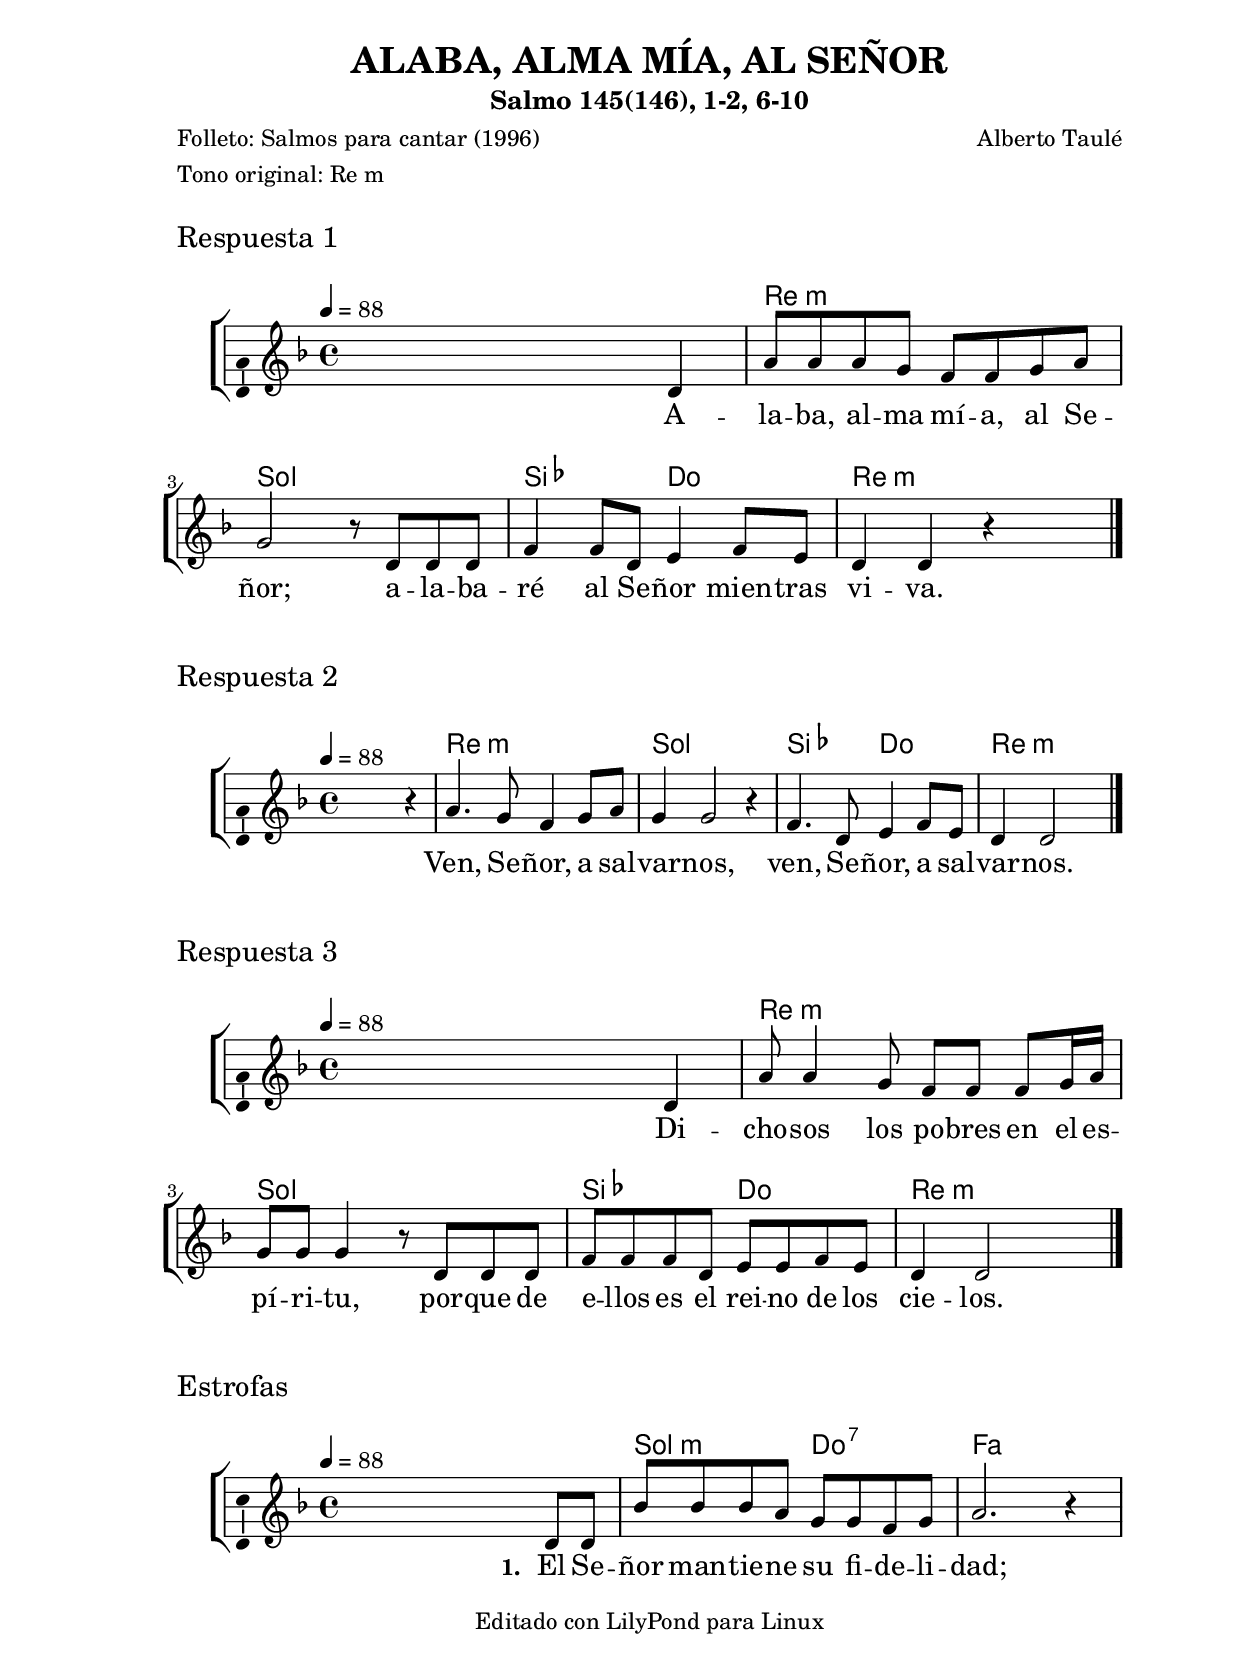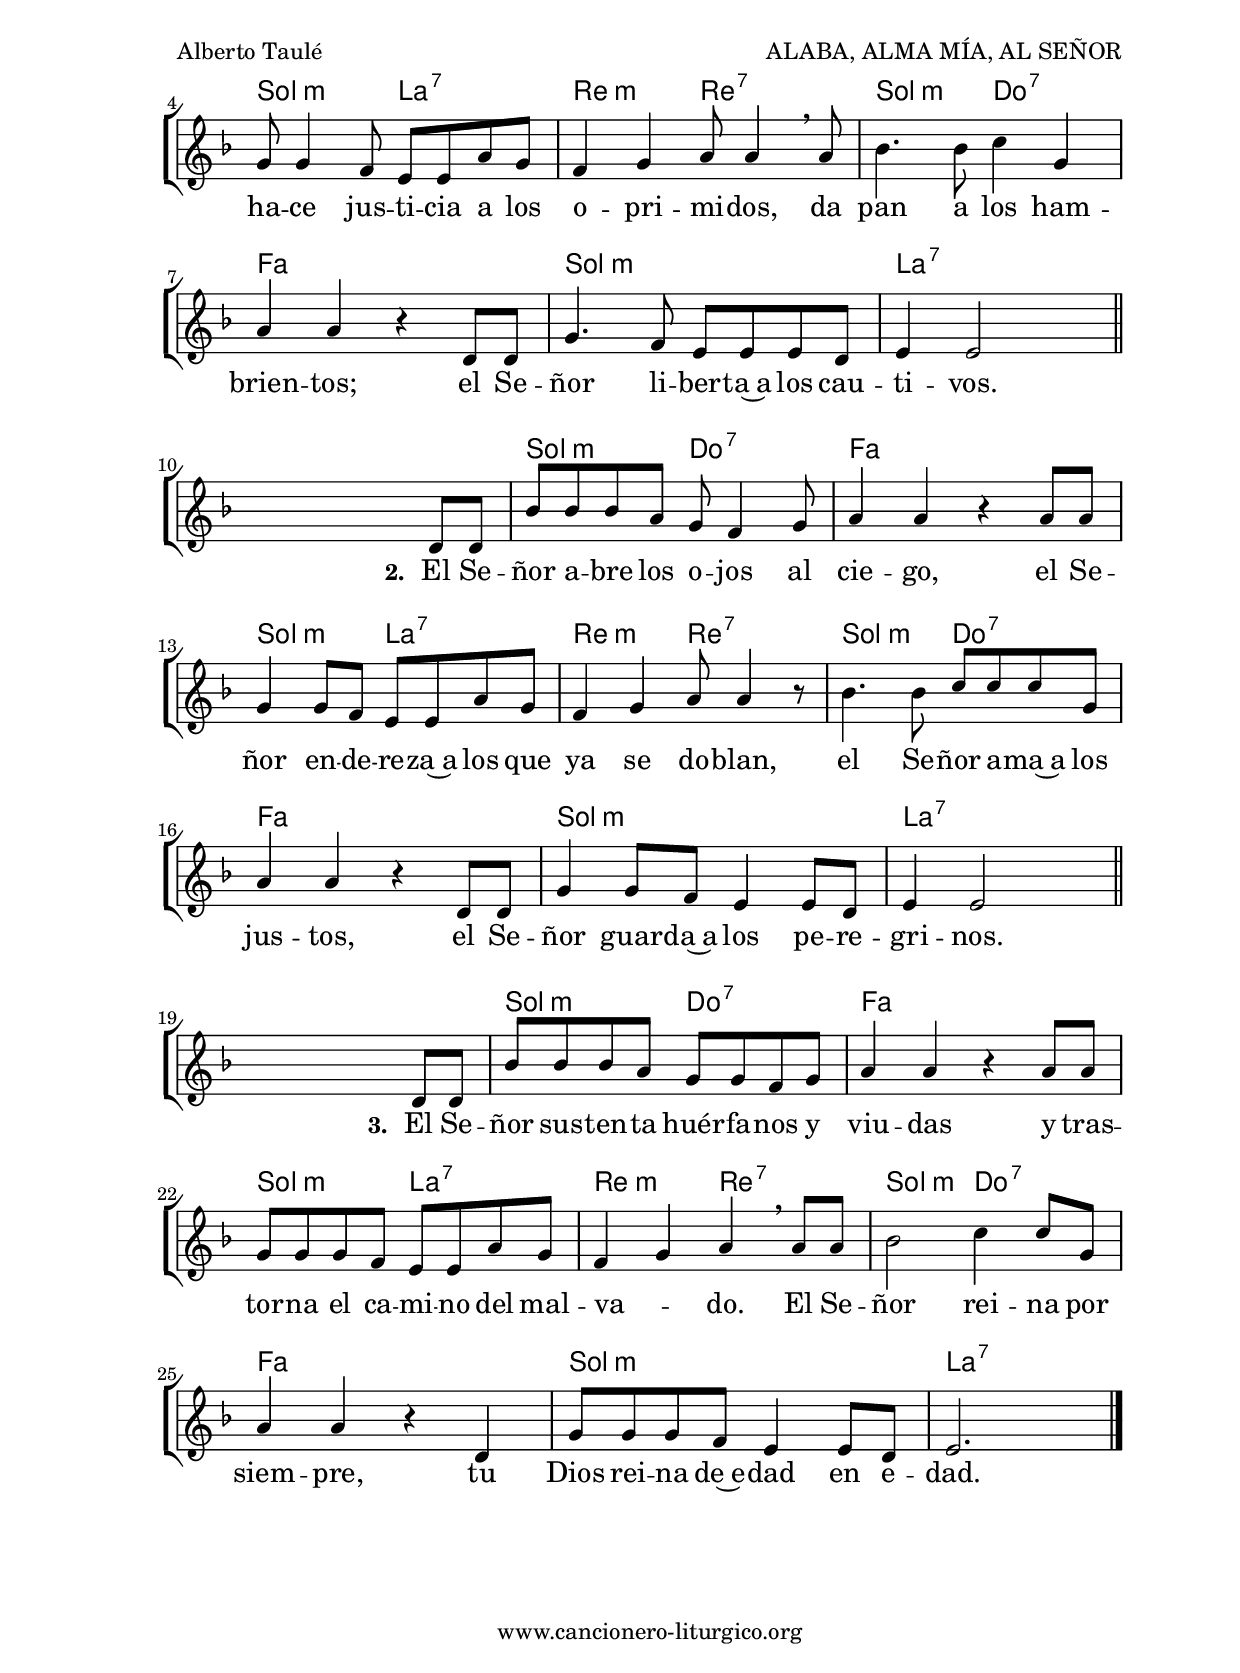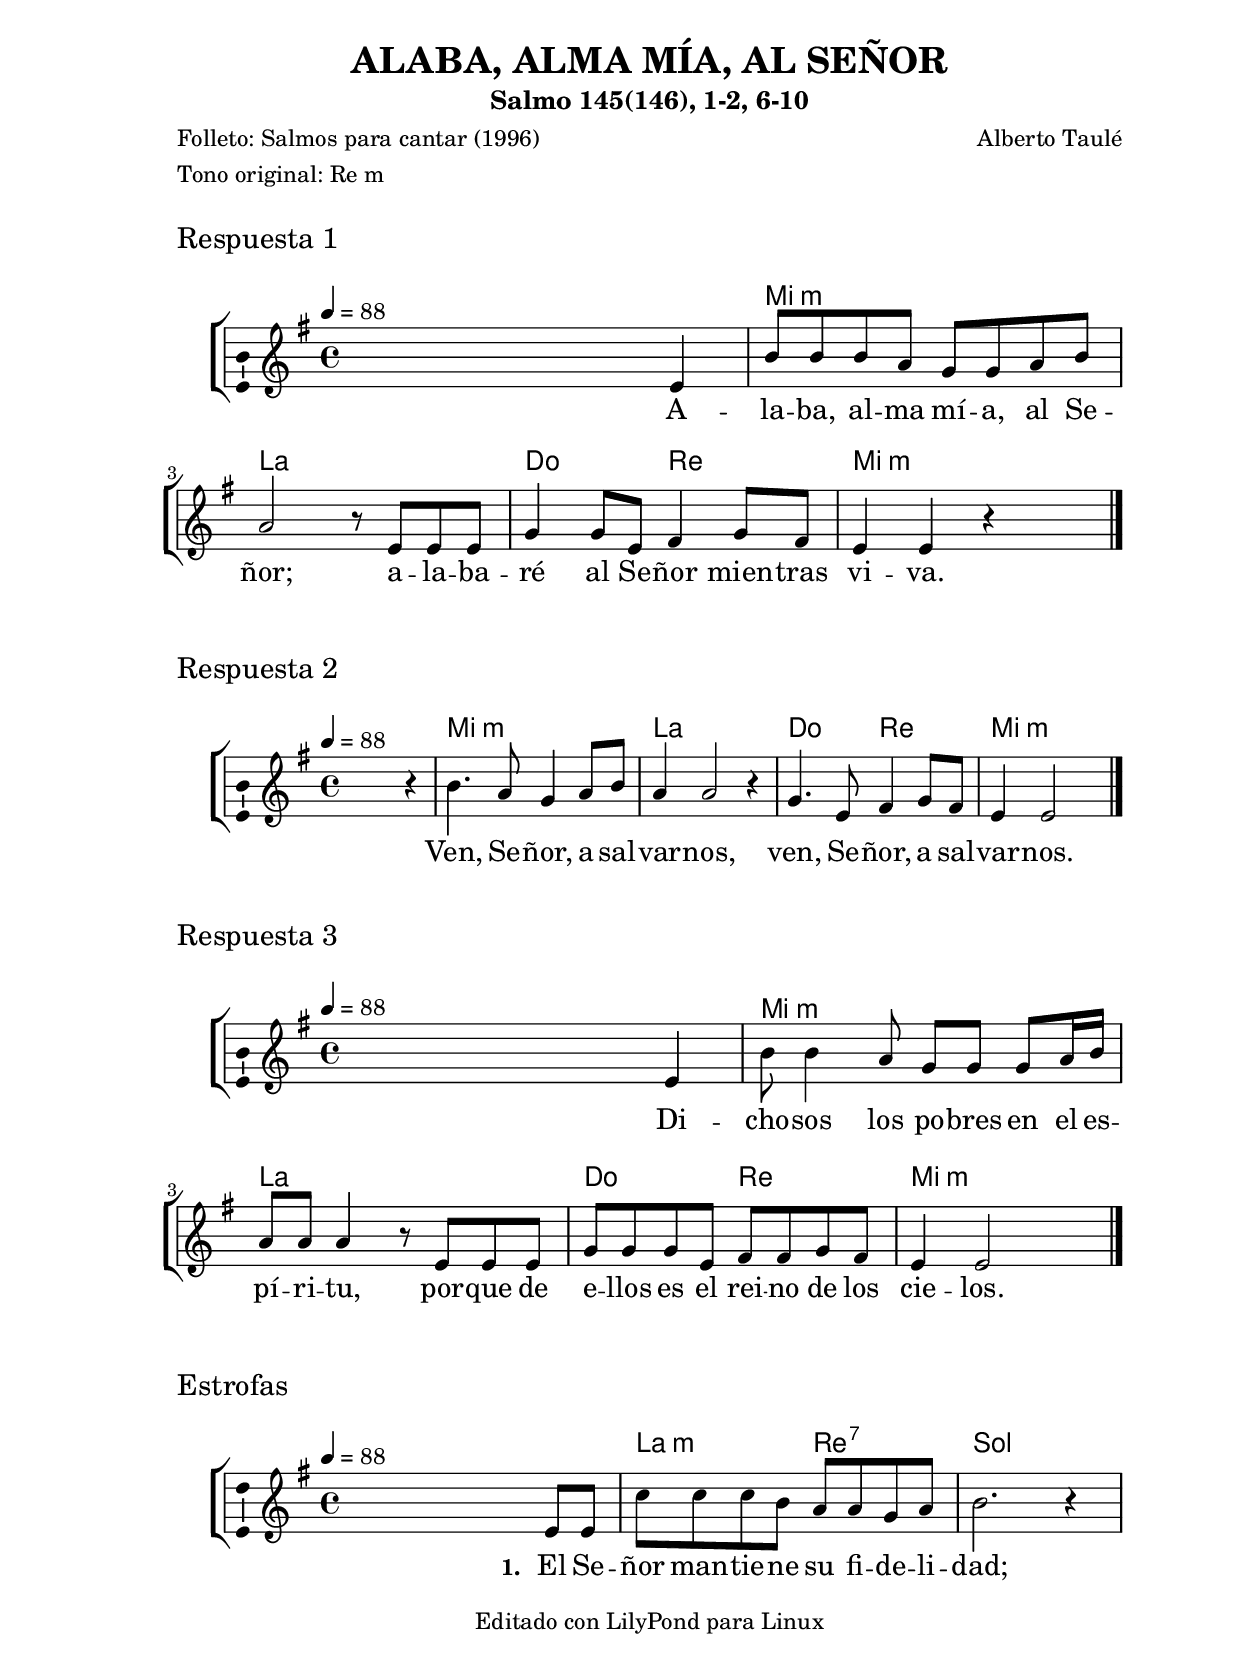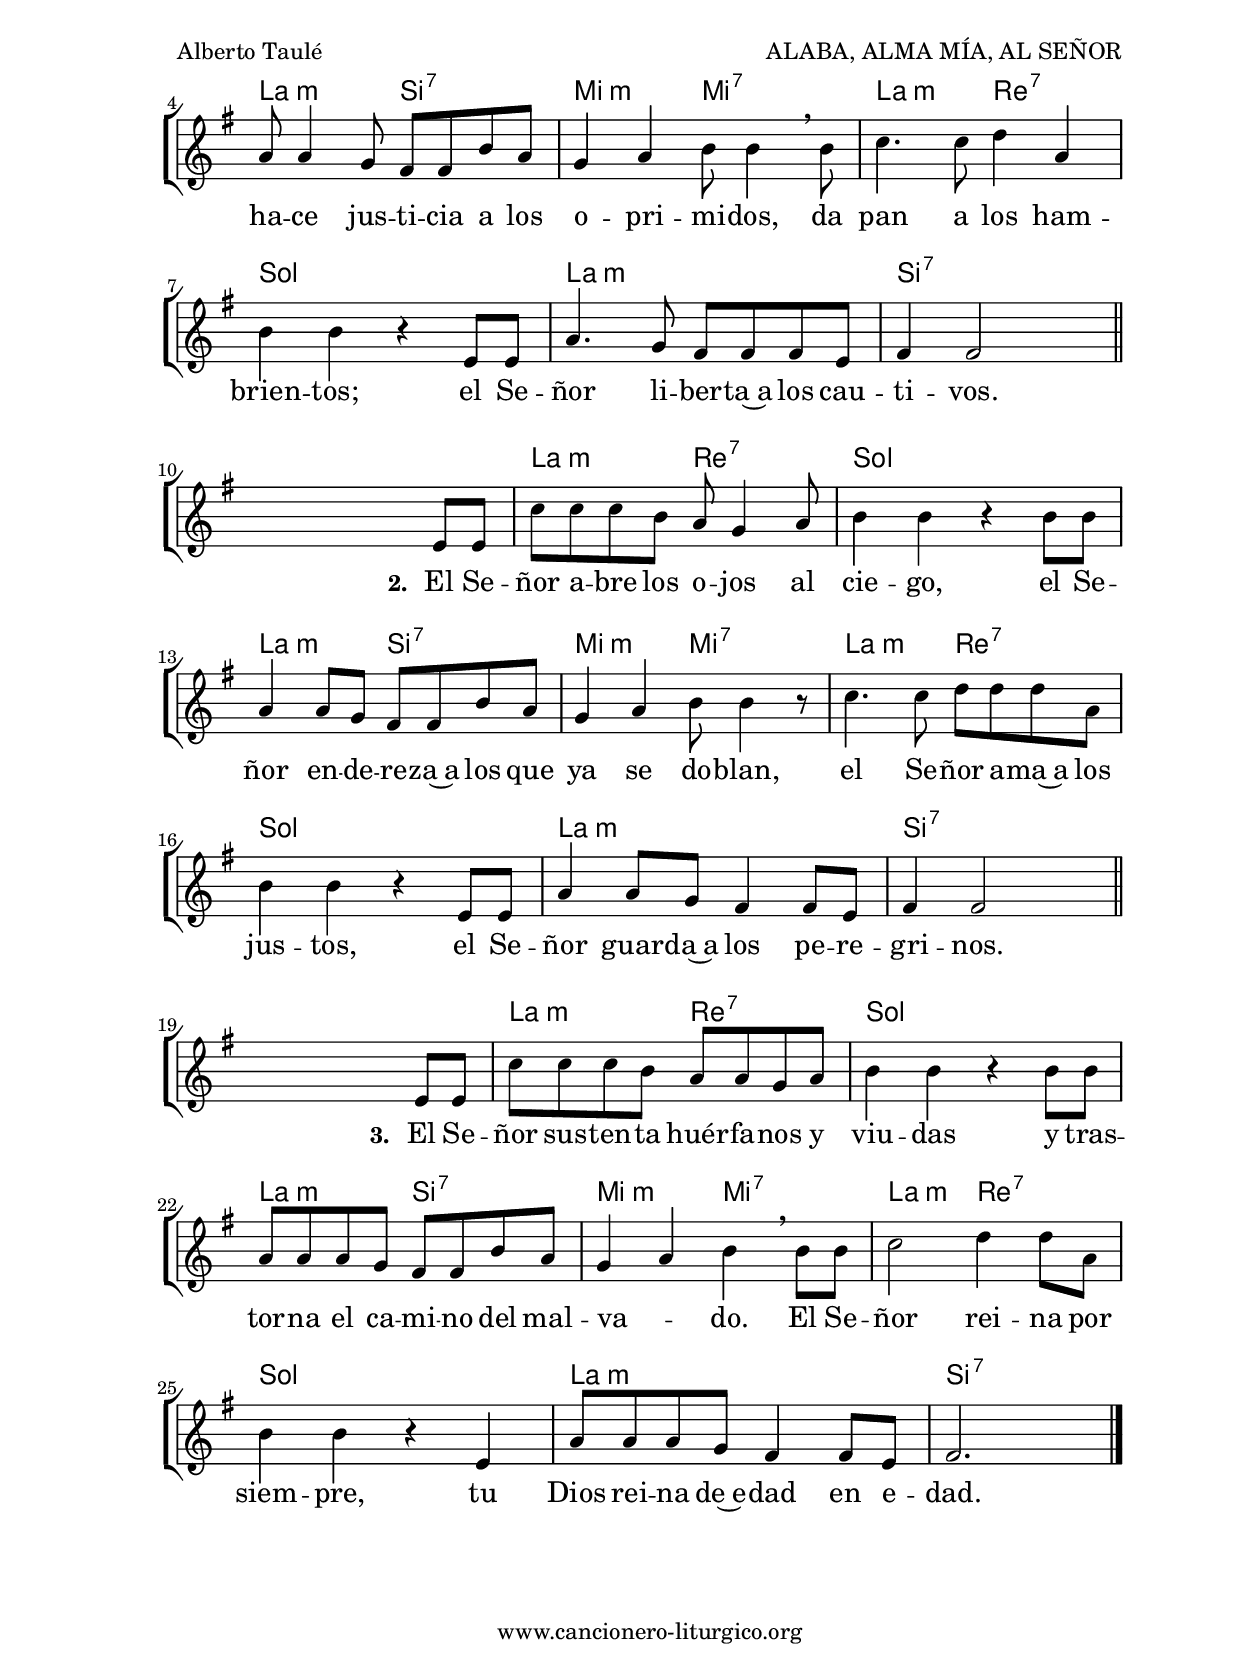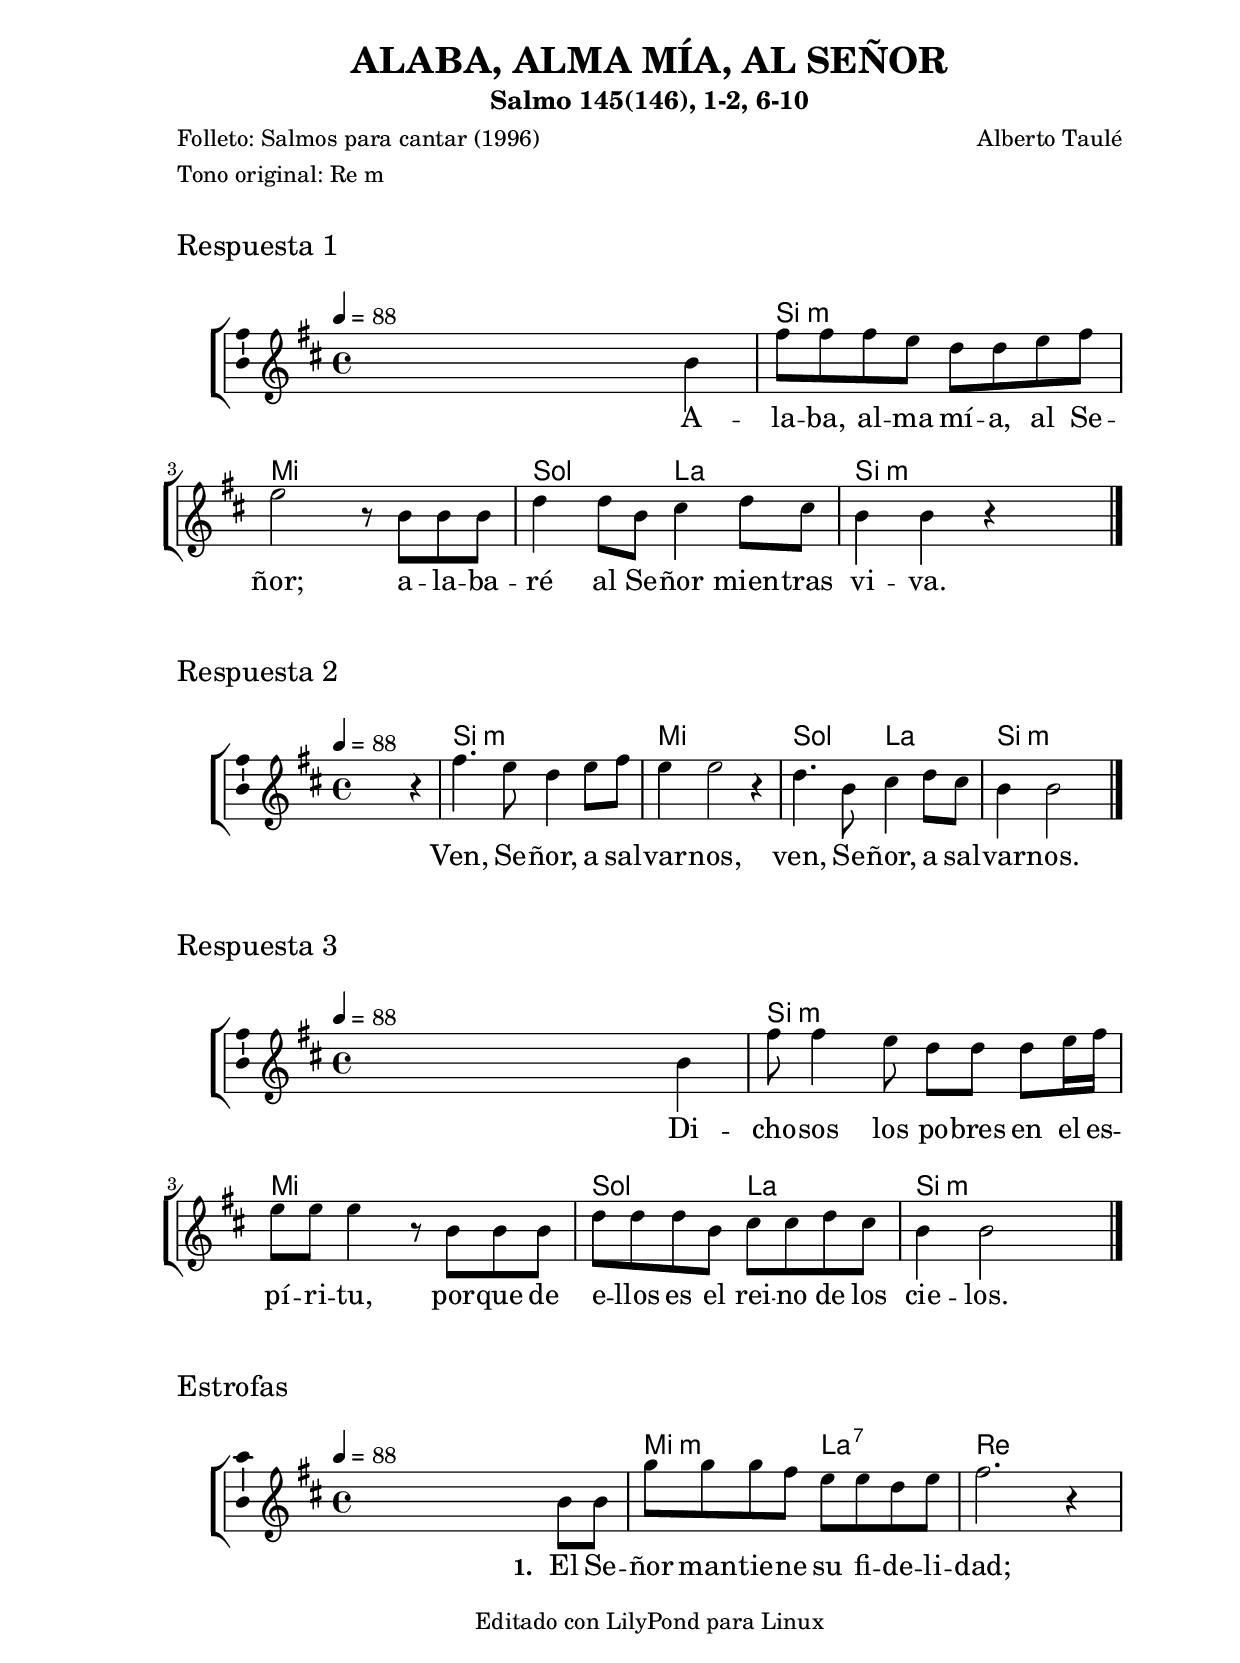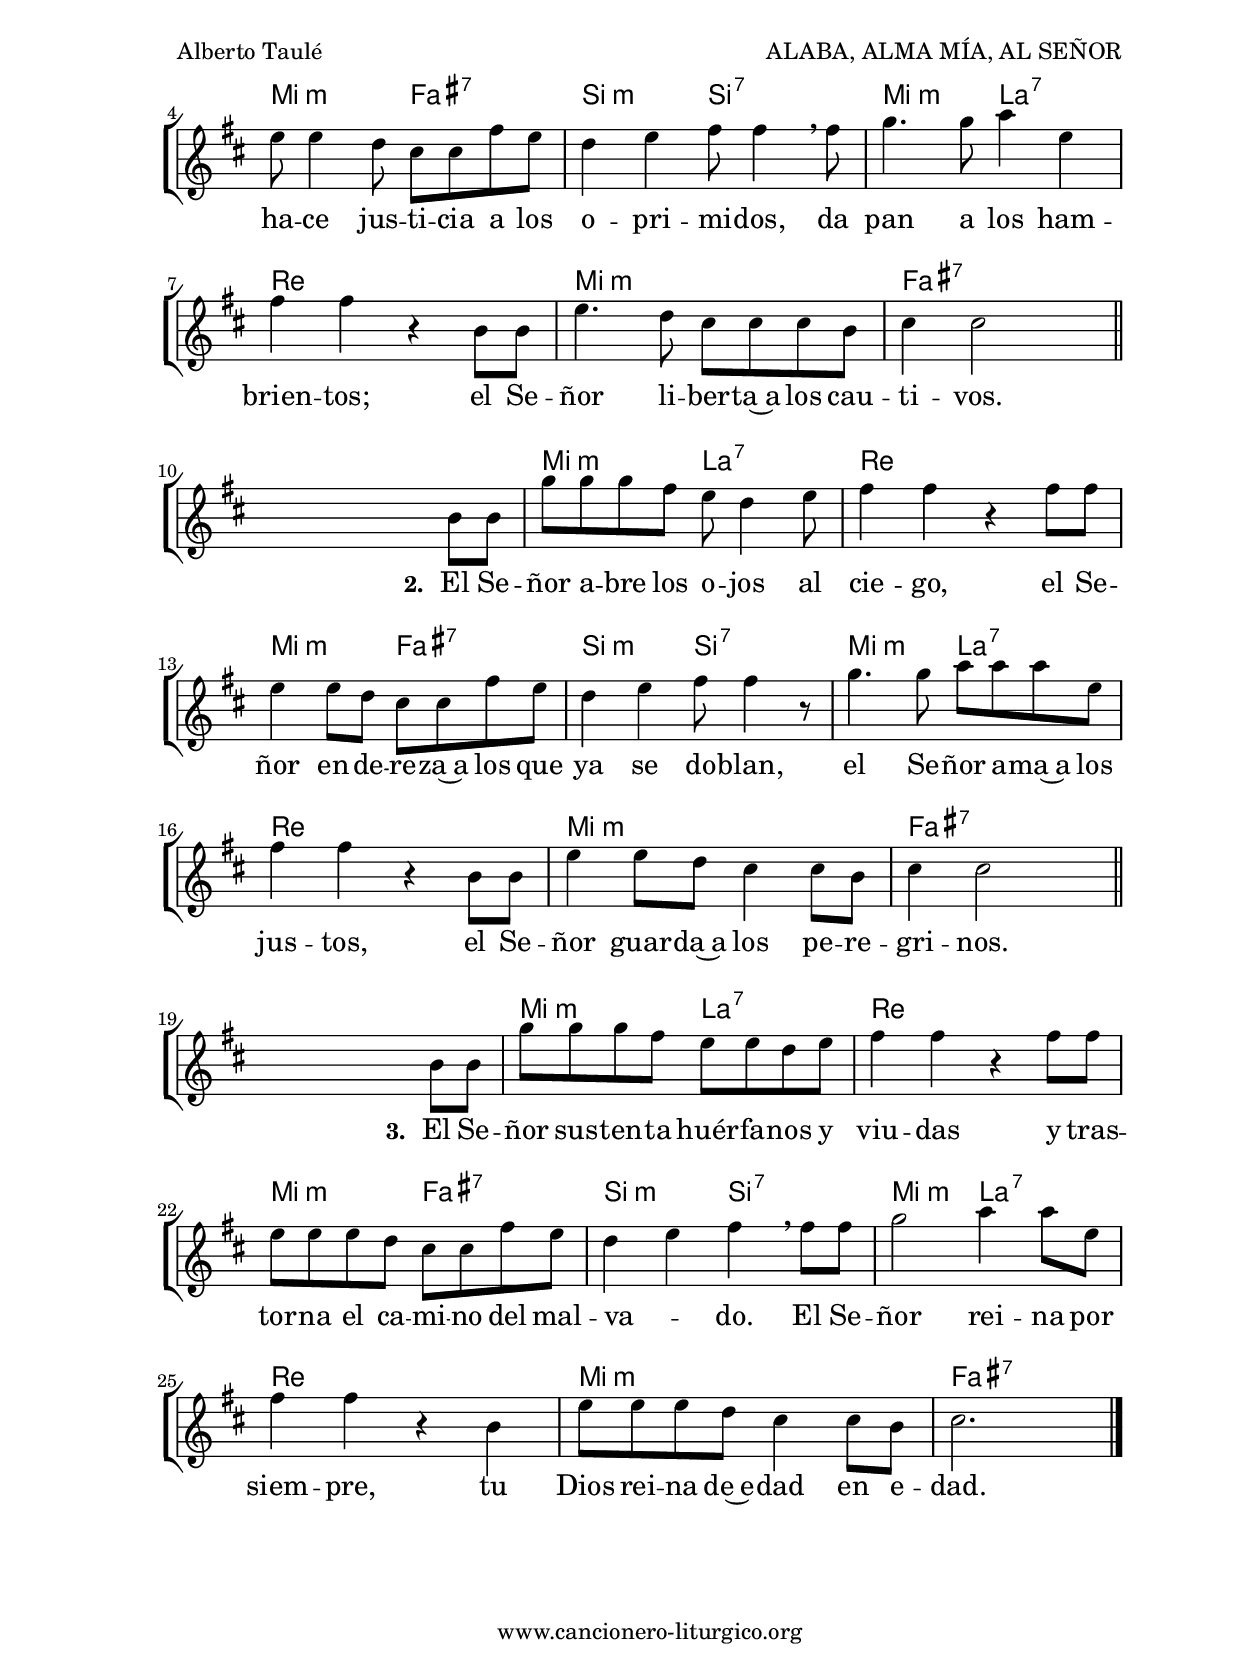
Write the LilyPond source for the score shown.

%
%para convertir .midi en .wav:
%timidity filename.midi -Ow -o finename.wav
%
%
%Para convertir de .wav a .mp3:
%lame -h -m j filename.wav
%
%
%para escuchar el midi:
%timidity nombrefichero.midi
%


%versión de lilypond para la que se ha escrito esta partitura:
\version "2.16.0"

	%Tamaño papel
	#(set-default-paper-size "a4")
	%Tamaño partitura
	#(set-global-staff-size 20)
	%No responde al pulsar sobre una nota
	#(ly:set-option 'point-and-click #f)

%parámetros del encabezamiento:
\header {
	title = "ALABA, ALMA MÍA, AL SEÑOR"
	subtitle = "Salmo 145(146), 1-2, 6-10"
	composer = "Alberto Taulé"
	poet = "Folleto: Salmos para cantar (1996)"
	meter = "Tono original: Re m"
	arranger = ""
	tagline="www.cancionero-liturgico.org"
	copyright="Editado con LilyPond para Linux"
	}

%parámetros asociados al papel:
\paper  {
	oddHeaderMarkup = \markup {\fill-line { \on-the-fly #not-first-page \fromproperty #'header:title \on-the-fly #not-first-page \fromproperty #'header:composer }}
	evenHeaderMarkup = \markup {\fill-line { \fromproperty #'header:composer \fromproperty #'header:title }}
	#(set-paper-size "a4")
	print-page-number = ##f
	first-page-number = 1
	print-first-page-number = ##f
	head-separation = 3.0 \cm
	top-margin = 2.0 \cm
	bottom-margin = 0.5\cm
	left-margin = 3.0 \cm
	line-width = 16.0 \cm 
	indent = 8\mm
	interscoreline = 2.\mm
	between-system-space = 15\mm
%	para que las partituras no llenen la hoja:
	ragged-bottom = ##t
%	idem para la última hoja:
	ragged-last-bottom = ##f
%	para que las partituras llenen el ancho del papel:
	ragged-last = ##f
	after-title-space = 2.5 \cm
%page-count=2
%system-count=8

	%Flexible Vertical Spacing
	markup-system-spacing =
	#'((basic-distance . 5) (minimum-distance . 3) (padding . 3))
	score-markup-spacing =
	#'((basic-distance . 15) (minimum-distance . 10) (padding . 3))
%	score-system-spacing =
%	#'((basic-distance . 15) (minimum-distance . 10) (padding . 5))
	system-system-spacing =
	#'((basic-distance . 5) (minimum-distance . 3) (padding . 3))
	markup-markup-spacing =
	#'((basic-distance . 20) (minimum-distance . 15) (padding . 3))
	last-bottom-spacing =
	#'((basic-distance . 5) (minimum-distance . 5) (padding . 3))
%	top-system-spacing =
%	#'((basic-distance . 10) (minimum-distance . 5) (padding . 3))
%	top-markup-spacing =
%	#'((basic-distance . 15) (minimum-distance . 10) (padding . 3))

	}


%parámetros que afectan a toda la partitura:
global =  {
	%clave de sol (G):
	\clef G
	%armadura:
%%%	\transpose b c'
	\key d \minor
	\tempo 4=88
	\set Score.tempoHideNote = ##f
	}


%%%%%%%%%%%%%%%%%%%%%%%%%%%%%%%%%%%%%%%%%%%%%%%%%%%%%%%
%%%%%%%%%%%%%%%%%%%%%%%%%%%%%%%%%%%%%%%%%%%%%%%%%%%%%%%
%%%%%%%%%%%%%%%%%%%%%%%%%%%%%%%%%%%%%%%%%%%%%%%%%%%%%%%


acordesrespuno = {
	\italianChords
	\chordmode {
%%%	\transpose b c'
{

s1
d1:m g bes2 c d1:m

}
}
}

melodiarespuno = 
%%%	\transpose b c'
{
	\relative c'{

\time 4/4

s2 s4 d4
a'8 a a g f f g a
g2 r8 d8 d d
f4 f8 d e4 f8 e
d4 d r4 s4

\bar "|."
}
}


textorespuno = \lyricmode {

A -- la -- ba, al -- ma mí -- a, al Se -- ñor;
a -- la -- ba -- ré al Se -- ñor mien -- tras vi -- va.

	}

acordesrespunoStaff = \context ChordNames = acordesrespunoStaff <<
	\set chordChanges = ##t
	\acordesrespuno
	>>


vozrespunoStaff = \context Voice = vozrespunoStaff
\with {\consists "Ambitus_engraver"}
<<
%	\set Staff.instrumentName = ""
%	\set Staff.shortInstrumentName = ""
%	\set Staff.midiInstrument = #"clarinet"
%	\set Staff.midiInstrument = #"cello"
%	\set Staff.midiInstrument = #"flute"
	\set Staff.midiInstrument = #"electric guitar (jazz)"
%	\set Staff.midiInstrument = #"english horn"
%	\set Staff.midiInstrument = #"violin"
%	\set Staff.midiInstrument = #"glockenspiel"
	\set Staff.midiMinimumVolume = #0.7
	\set Staff.midiMaximumVolume = #0.9
	\global
	\melodiarespuno
	>>

textorespunoStaff = \context Lyrics = textorespunoStaff <<
	\lyricsto vozrespunoStaff \textorespuno
	>>


%%%%%%%%%%%%%%%%%%%%%%%%%%%%%%%%%%%%%%%%%%%%%%%%%%%%%%%
%%%%%%%%%%%%%%%%%%%%%%%%%%%%%%%%%%%%%%%%%%%%%%%%%%%%%%%
%%%%%%%%%%%%%%%%%%%%%%%%%%%%%%%%%%%%%%%%%%%%%%%%%%%%%%%


acordesrespdos = {
	\italianChords
	\chordmode {
%%%	\transpose b c'
{

s1
d1:m g bes2 c d1:m

}
}
}

melodiarespdos = 
%%%	\transpose b c'
{
	\relative c''{

\time 4/4

s2 s4 r4
a4. g8 f4 g8 a
g4 g2 r4
f4. d8 e4 f8 e
d4 d2 s4

\bar "|."
}
}


textorespdos = \lyricmode {

Ven, Se -- ñor, a sal -- var -- nos, ven, Se -- ñor, a sal -- var -- nos.

	}

acordesrespdosStaff = \context ChordNames = acordesrespdosStaff <<
	\set chordChanges = ##t
	\acordesrespdos
	>>


vozrespdosStaff = \context Voice = vozrespdosStaff
\with {\consists "Ambitus_engraver"}
<<
%	\set Staff.instrumentName = ""
%	\set Staff.shortInstrumentName = ""
%	\set Staff.midiInstrument = #"clarinet"
%	\set Staff.midiInstrument = #"cello"
%	\set Staff.midiInstrument = #"flute"
	\set Staff.midiInstrument = #"electric guitar (jazz)"
%	\set Staff.midiInstrument = #"english horn"
%	\set Staff.midiInstrument = #"violin"
%	\set Staff.midiInstrument = #"glockenspiel"
	\set Staff.midiMinimumVolume = #0.7
	\set Staff.midiMaximumVolume = #0.9
	\global
	\melodiarespdos
	>>

textorespdosStaff = \context Lyrics = textorespdosStaff <<
	\lyricsto vozrespdosStaff \textorespdos
	>>


%%%%%%%%%%%%%%%%%%%%%%%%%%%%%%%%%%%%%%%%%%%%%%%%%%%%%%%
%%%%%%%%%%%%%%%%%%%%%%%%%%%%%%%%%%%%%%%%%%%%%%%%%%%%%%%
%%%%%%%%%%%%%%%%%%%%%%%%%%%%%%%%%%%%%%%%%%%%%%%%%%%%%%%


acordesresptres = {
	\italianChords
	\chordmode {
%%%	\transpose b c'
{

s1
d1:m g bes2 c d1:m

}
}
}

melodiaresptres = 
%%%	\transpose b c'
{
	\relative c'{

\time 4/4

s2 s4 d4
a'8 a4 g8 f f f g16 a
g8 g g4 r8 d8 d d
f8 f f d e e f e
d4 d2 s4

\bar "|."
}
}


textoresptres = \lyricmode {

Di -- cho -- sos los po -- bres en el es -- pí -- ri -- tu,
por -- que de e -- llos es el rei -- no de los cie -- los.

	}

acordesresptresStaff = \context ChordNames = acordesresptresStaff <<
	\set chordChanges = ##t
	\acordesresptres
	>>


vozresptresStaff = \context Voice = vozresptresStaff
\with {\consists "Ambitus_engraver"}
<<
%	\set Staff.instrumentName = ""
%	\set Staff.shortInstrumentName = ""
%	\set Staff.midiInstrument = #"clarinet"
%	\set Staff.midiInstrument = #"cello"
%	\set Staff.midiInstrument = #"flute"
	\set Staff.midiInstrument = #"electric guitar (jazz)"
%	\set Staff.midiInstrument = #"english horn"
%	\set Staff.midiInstrument = #"violin"
%	\set Staff.midiInstrument = #"glockenspiel"
	\set Staff.midiMinimumVolume = #0.7
	\set Staff.midiMaximumVolume = #0.9
	\global
	\melodiaresptres
	>>

textoresptresStaff = \context Lyrics = textoresptresStaff <<
	\lyricsto vozresptresStaff \textoresptres
	>>


%%%%%%%%%%%%%%%%%%%%%%%%%%%%%%%%%%%%%%%%%%%%%%%%%%%%%%%
%%%%%%%%%%%%%%%%%%%%%%%%%%%%%%%%%%%%%%%%%%%%%%%%%%%%%%%
%%%%%%%%%%%%%%%%%%%%%%%%%%%%%%%%%%%%%%%%%%%%%%%%%%%%%%%


acordesrespest = {
	\italianChords
	\chordmode {
%%%	\transpose b c'
{

s1
g2:m c:7 f1 g2:m a:7 d:m d:7 g:m c:7 f1 g:m a:7
s1
g2:m c:7 f1 g2:m a:7 d:m d:7 g:m c:7 f1 g:m a:7
s1
g2:m c:7 f1 g2:m a:7 d:m d:7 g:m c:7 f1 g:m a:7

}
}
}

melodiarespest = 
%%%	\transpose b c'
{
	\relative c'{

\time 4/4

s2 s4 d8 d
bes'8 bes bes a g g f g
a2. r4
g8 g4 f8 e e a g
f4 g a8 a4 \breathe a8
bes4. bes8 c4 g
a4 a r4 d,8 d
g4. f8 e e e d
e4 e2 s4

\bar "||"
\break

s2 s4 d8 d
bes'8 bes bes a g f4 g8
a4 a r4 a8 a
g4 g8 f8 e e a g
f4 g a8 a4 r8
bes4. bes8 c c c g
a4 a r4 d,8 d
g4 g8 f e4 e8 d
e4 e2 s4

\bar "||"
\break

s2 s4 d8 d
bes'8 bes bes a g g f g
a4 a r4 a8 a
g8 g g f e e a g
f4 g a \breathe a8 a
bes2 c4 c8 g
a4 a r4 d,4
g8 g g f e4 e8 d
e2. s4

\bar "|."
}
}


textorespest = \lyricmode {

\set stanza =#"1. " El Se -- ñor man -- tie -- ne su fi -- de -- li -- dad;
ha -- ce jus -- ti -- cia a los o -- pri -- mi -- dos,
da pan a los ham -- brien -- tos;
el Se -- ñor li -- ber -- ta~a los cau -- ti -- vos.

\set stanza =#"2. " El Se -- ñor a -- bre los o -- jos al cie -- go,
el Se -- ñor en -- de -- re -- za~a los que ya se do -- blan,
el Se -- ñor a -- ma~a los jus -- tos,
el Se -- ñor guar -- da~a los pe -- re -- gri -- nos.

\set stanza =#"3. " El Se -- ñor sus -- ten -- ta huér -- fa -- nos y viu -- das
y tras -- tor -- na el ca -- mi -- no del mal -- va -- _ do.
El Se -- ñor rei -- na por siem -- pre,
tu Dios rei -- na de~e -- dad en e -- dad.

	}

acordesrespestStaff = \context ChordNames = acordesrespestStaff <<
	\set chordChanges = ##t
	\acordesrespest
	>>


vozrespestStaff = \context Voice = vozrespestStaff
\with {\consists "Ambitus_engraver"}
<<
%	\set Staff.instrumentName = ""
%	\set Staff.shortInstrumentName = ""
%	\set Staff.midiInstrument = #"clarinet"
%	\set Staff.midiInstrument = #"cello"
%	\set Staff.midiInstrument = #"flute"
	\set Staff.midiInstrument = #"electric guitar (jazz)"
%	\set Staff.midiInstrument = #"english horn"
%	\set Staff.midiInstrument = #"violin"
%	\set Staff.midiInstrument = #"glockenspiel"
	\set Staff.midiMinimumVolume = #0.7
	\set Staff.midiMaximumVolume = #0.9
	\global
	\melodiarespest
	>>

textorespestStaff = \context Lyrics = textorespestStaff <<
	\lyricsto vozrespestStaff \textorespest
	>>


%%%%%%%%%%%%%%%%%%%%%%%%%%%%%%%%%%%%%%%%%%%%%%%%%%%%%%%
%%%%%%%%%%%%%%%%%%%%%%%%%%%%%%%%%%%%%%%%%%%%%%%%%%%%%%%
%%%%%%%%%%%%%%%%%%%%%%%%%%%%%%%%%%%%%%%%%%%%%%%%%%%%%%%


\book {
	\score {
		\context ChoirStaff {
			\override StaffGroup.SystemStartBracket #'collapse-height = #1
			\override Score.SystemStartBar #'collapse-height = #1
			<<
			\acordesrespunoStaff
			\vozrespunoStaff
			\textorespunoStaff
			>>
			}
		\layout {
	    		\context {
				\Lyrics
				\override LyricText #'font-size = #2
				}
	   		 \context {
				\Score
				\override StaffSymbol #'staff-space = #(magstep +3)
				}
			}
		\header{piece=\markup{\fontsize #2 "Respuesta 1"}}
		}
	\score {
		\context ChoirStaff {
			\override StaffGroup.SystemStartBracket #'collapse-height = #1
			\override Score.SystemStartBar #'collapse-height = #1
			<<
			\acordesrespdosStaff
			\vozrespdosStaff
			\textorespdosStaff
			>>
			}
		\layout {
	    		\context {
				\Lyrics
				\override LyricText #'font-size = #2
				}
	   		 \context {
				\Score
				\override StaffSymbol #'staff-space = #(magstep +3)
				}
			}
		\header{piece=\markup{\fontsize #2 "Respuesta 2"}}
		}
	\score {
		\context ChoirStaff {
			\override StaffGroup.SystemStartBracket #'collapse-height = #1
			\override Score.SystemStartBar #'collapse-height = #1
			<<
			\acordesresptresStaff
			\vozresptresStaff
			\textoresptresStaff
			>>
			}
		\layout {
	    		\context {
				\Lyrics
				\override LyricText #'font-size = #2
				}
	   		 \context {
				\Score
				\override StaffSymbol #'staff-space = #(magstep +3)
				}
			}
		\header{piece=\markup{\fontsize #2 "Respuesta 3"}}
		}
	\score {
		\context ChoirStaff {
			\override StaffGroup.SystemStartBracket #'collapse-height = #1
			\override Score.SystemStartBar #'collapse-height = #1
			<<
			\acordesrespestStaff
			\vozrespestStaff
			\textorespestStaff
			>>
			}
		\layout {
	    		\context {
				\Lyrics
				\override LyricText #'font-size = #2
				}
	   		 \context {
				\Score
				\override StaffSymbol #'staff-space = #(magstep +3)
				}
			}
		\header{piece=\markup{\fontsize #2 "Estrofas"}}
		}
	\score {
		\unfoldRepeats
		\context ChoirStaff {
			<<
			\acordesrespunoStaff
			\vozrespunoStaff
			>>
			<<
			\acordesrespdosStaff
			\vozrespdosStaff
			>>
			<<
			\acordesresptresStaff
			\vozresptresStaff
			>>
			<<
			\acordesrespestStaff
			\vozrespestStaff
			>>
			}
		\midi {
	  		\context {
	  			\Score
				tempoWholesPerMinute = #(ly:make-moment 70 4)
				}
			}
		}
	}

#(define output-suffix "C")
\book {
	\score {
		\context ChoirStaff {
			\override StaffGroup.SystemStartBracket #'collapse-height = #1
			\override Score.SystemStartBar #'collapse-height = #1
\transpose c d
			<<
			\acordesrespunoStaff
			\vozrespunoStaff
			\textorespunoStaff
			>>
			}
		\layout {
	    		\context {
				\Lyrics
				\override LyricText #'font-size = #2
				}
	   		 \context {
				\Score
				\override StaffSymbol #'staff-space = #(magstep +3)
				}
			}
		\header{piece=\markup{\fontsize #2 "Respuesta 1"}}
		}
	\score {
		\context ChoirStaff {
			\override StaffGroup.SystemStartBracket #'collapse-height = #1
			\override Score.SystemStartBar #'collapse-height = #1
\transpose c d
			<<
			\acordesrespdosStaff
			\vozrespdosStaff
			\textorespdosStaff
			>>
			}
		\layout {
	    		\context {
				\Lyrics
				\override LyricText #'font-size = #2
				}
	   		 \context {
				\Score
				\override StaffSymbol #'staff-space = #(magstep +3)
				}
			}
		\header{piece=\markup{\fontsize #2 "Respuesta 2"}}
		}
	\score {
		\context ChoirStaff {
			\override StaffGroup.SystemStartBracket #'collapse-height = #1
			\override Score.SystemStartBar #'collapse-height = #1
\transpose c d
			<<
			\acordesresptresStaff
			\vozresptresStaff
			\textoresptresStaff
			>>
			}
		\layout {
	    		\context {
				\Lyrics
				\override LyricText #'font-size = #2
				}
	   		 \context {
				\Score
				\override StaffSymbol #'staff-space = #(magstep +3)
				}
			}
		\header{piece=\markup{\fontsize #2 "Respuesta 3"}}
		}
	\score {
		\context ChoirStaff {
			\override StaffGroup.SystemStartBracket #'collapse-height = #1
			\override Score.SystemStartBar #'collapse-height = #1
\transpose c d
			<<
			\acordesrespestStaff
			\vozrespestStaff
			\textorespestStaff
			>>
			}
		\layout {
	    		\context {
				\Lyrics
				\override LyricText #'font-size = #2
				}
	   		 \context {
				\Score
				\override StaffSymbol #'staff-space = #(magstep +3)
				}
			}
		\header{piece=\markup{\fontsize #2 "Estrofas"}}
		}
	}

#(define output-suffix "S")
\book {
	\score {
		\context ChoirStaff {
			\override StaffGroup.SystemStartBracket #'collapse-height = #1
			\override Score.SystemStartBar #'collapse-height = #1
\transpose c a
			<<
			\acordesrespunoStaff
			\vozrespunoStaff
			\textorespunoStaff
			>>
			}
		\layout {
	    		\context {
				\Lyrics
				\override LyricText #'font-size = #2
				}
	   		 \context {
				\Score
				\override StaffSymbol #'staff-space = #(magstep +3)
				}
			}
		\header{piece=\markup{\fontsize #2 "Respuesta 1"}}
		}
	\score {
		\context ChoirStaff {
			\override StaffGroup.SystemStartBracket #'collapse-height = #1
			\override Score.SystemStartBar #'collapse-height = #1
\transpose c a
			<<
			\acordesrespdosStaff
			\vozrespdosStaff
			\textorespdosStaff
			>>
			}
		\layout {
	    		\context {
				\Lyrics
				\override LyricText #'font-size = #2
				}
	   		 \context {
				\Score
				\override StaffSymbol #'staff-space = #(magstep +3)
				}
			}
		\header{piece=\markup{\fontsize #2 "Respuesta 2"}}
		}
	\score {
		\context ChoirStaff {
			\override StaffGroup.SystemStartBracket #'collapse-height = #1
			\override Score.SystemStartBar #'collapse-height = #1
\transpose c a
			<<
			\acordesresptresStaff
			\vozresptresStaff
			\textoresptresStaff
			>>
			}
		\layout {
	    		\context {
				\Lyrics
				\override LyricText #'font-size = #2
				}
	   		 \context {
				\Score
				\override StaffSymbol #'staff-space = #(magstep +3)
				}
			}
		\header{piece=\markup{\fontsize #2 "Respuesta 3"}}
		}
	\score {
		\context ChoirStaff {
			\override StaffGroup.SystemStartBracket #'collapse-height = #1
			\override Score.SystemStartBar #'collapse-height = #1
\transpose c a
			<<
			\acordesrespestStaff
			\vozrespestStaff
			\textorespestStaff
			>>
			}
		\layout {
	    		\context {
				\Lyrics
				\override LyricText #'font-size = #2
				}
	   		 \context {
				\Score
				\override StaffSymbol #'staff-space = #(magstep +3)
				}
			}
		\header{piece=\markup{\fontsize #2 "Estrofas"}}
		}
	}



